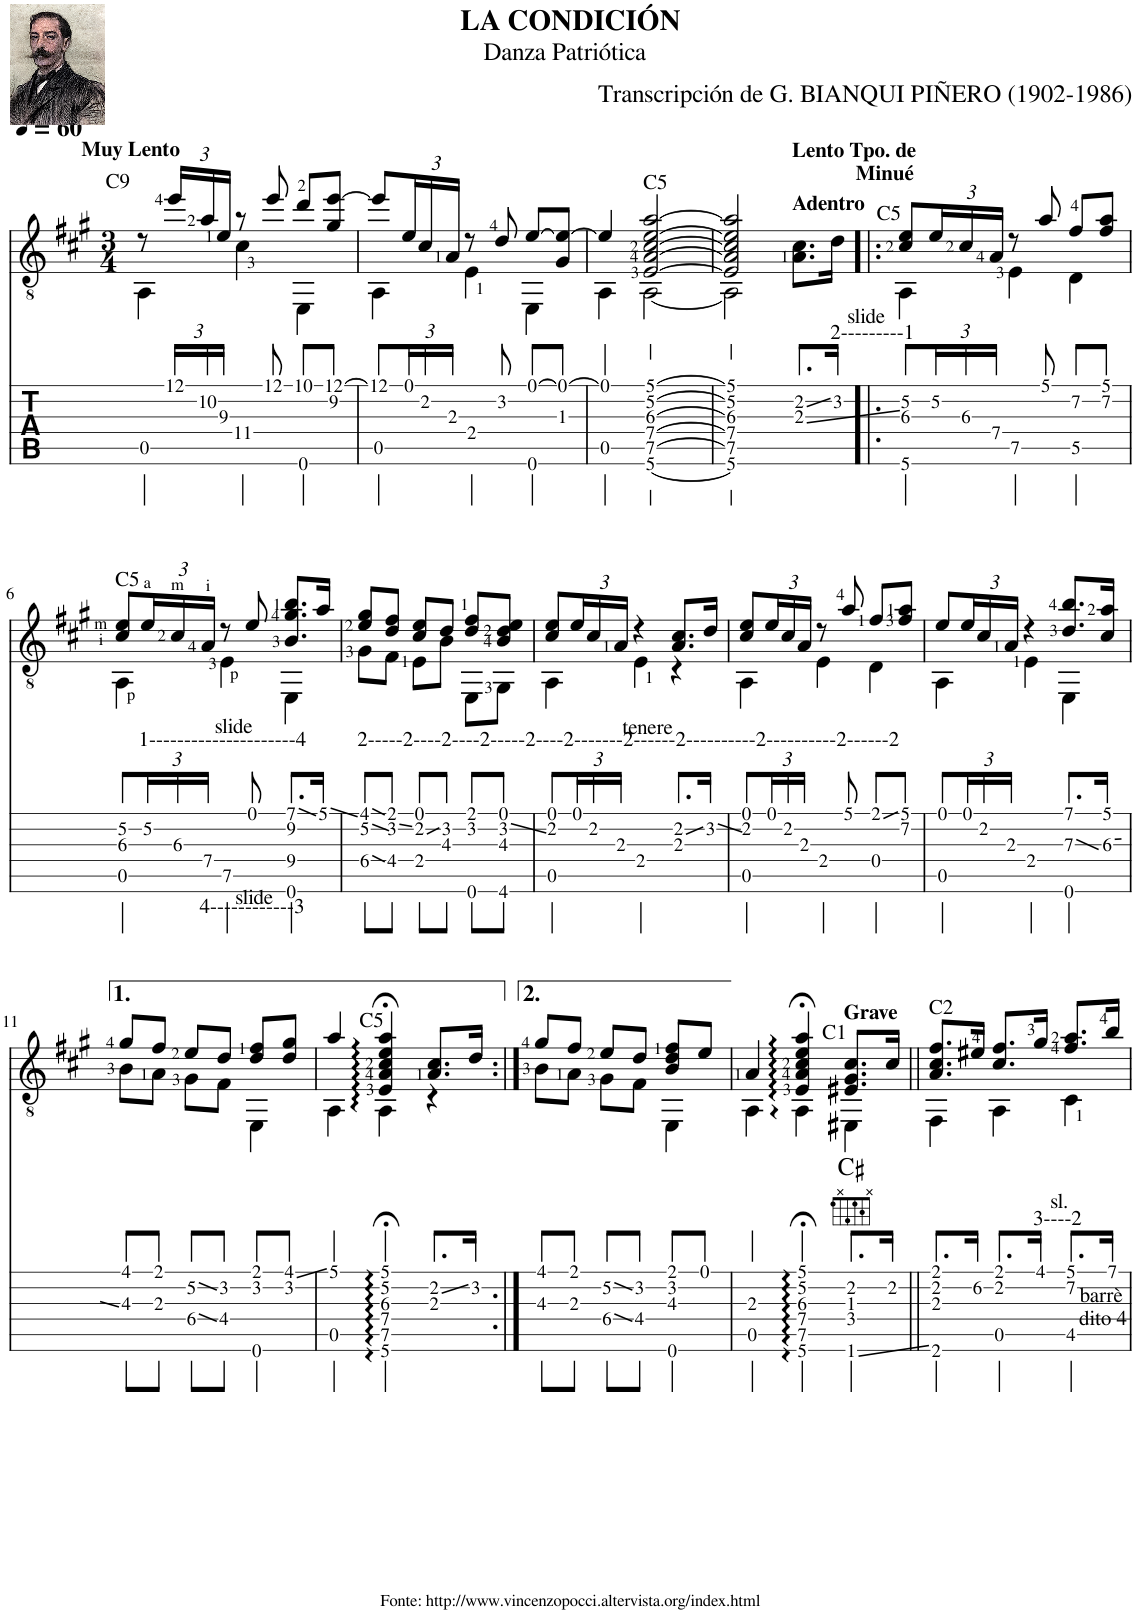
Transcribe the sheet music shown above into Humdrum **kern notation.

**kern	**harte	**kern
*part2	*part2	*part1
*staff2	*	*staff1
*I"Chitarra classica (Intavolatura)	*	*I"Classical Guitar
*stria6	*	*
*	*	*clefGv2
*k[f#c#g#]	*	*k[f#c#g#]
*M3/4	*	*M3/4
*MM60	*	*MM60
=1	=1	=1
*^	*	*^
!	!	!	!LO:TX:a:B:t=Muy Lento	!
8r	4AA\	.	8r	4AA\
*Xbrackettup	*	*	*Xbrackettup	*
!	!	!	!LO:TX:a:t=C9	!
24ee/LL	.	.	24ee/LL	.
24a/	.	.	24a/	.
24e/JJ	.	.	24e/JJ	.
8r	4c#\	.	8r	4c#\
8ee/	.	.	8ee/	.
8dd/L	4EE\	.	8dd/L	4EE\
8g#/ [8ee/J	.	.	8g#/ [8ee/J	.
=2	=2	=2	=2	=2
8ee/L]	4AA\	.	8ee/L]	4AA\
24e/L	.	.	24e/L	.
24c#/	.	.	24c#/	.
24A/JJ	.	.	24A/JJ	.
8r	4E\	.	8r	4E\
8d/	.	.	8d/	.
[8e/L	4EE\	.	[8e/L	4EE\
8G#/ 8e/_J	.	.	8G#/ 8e/_J	.
=3	=3	=3	=3	=3
4e/]	4AA\	.	4e/]	4AA\
!	!	!	!LO:TX:a:t=C5	!
[2E/ [2A/ [2c#/ [2e/ [2a/	[2AA\	.	[2E/ [2A/ [2c#/ [2e/ [2a/	[2AA\
=4	=4	=4	=4	=4
2E/] 2A/] 2c#/] 2e/] 2a/]	2AA\]	.	2E/] 2A/] 2c#/] 2e/] 2a/]	2AA\]
!	!	!	!LO:TX:a:B:t=Adentro	!
!	!	!	!LO:TX:a:B:t=Lento Tpo. de	!
!	!	!	!LO:TX:a:t=Minué	!
8.A/ 8.c#/L	4ryy	.	8.A\ 8.c#\L	4ryy
!LO:TX:a:t=2---------1	!	!	!	!
!LO:TX:a:t=slide	!	!	!	!
16d/Jk	.	.	16d\Jk	.
=5!|:	=5!|:	=5!|:	=5!|:	=5!|:
!	!	!	!LO:TX:a:t=C5	!
8c#/ 8e/L	4AA\	.	8c#/ 8e/L	4AA\
24e/L	.	.	24e/L	.
24c#/	.	.	24c#/	.
24A/JJ	.	.	24A/JJ	.
8r	4E\	.	8r	4E\
8a/	.	.	8a/	.
8f#/L	4D\	.	8f#/L	4D\
8f#/ 8a/J	.	.	8f#/ 8a/J	.
!!LO:LB:g=z	!!
=6	=6	=6	=6	=6
!	!	!	!LO:TX:a:t=C5	!
8c#/ 8e/L	4AA\	.	8c#/ 8e/L	4AA\
!LO:TX:a:t=1---------------------4	!	!	!	!
24e/L	.	.	24e/L	.
24c#/	.	.	24c#/	.
!LO:TX:a:t=slide	!	!	!	!
!LO:TX:b:t=4------------3	!	!	!	!
24A/JJ	.	.	24A/JJ	.
!LO:TX:a:t=slide	!	!	!	!
8r	4E\	.	8r	4E\
8e/	.	.	8e/	.
8.B/ 8.g#/ 8.b/L	4EE\	.	8.B/ 8.g#/ 8.b/L	4EE\
16a/Jk	.	.	16a/Jk	.
=7	=7	=7	=7	=7
!LO:TX:a:t=2-----2----2----2-----2----2-------2------2----------2----------2------2	!	!	!	!
8e/ 8g#/L	8G#\L	.	8e/ 8g#/L	8G#\L
8d/ 8f#/J	8F#\J	.	8d/ 8f#/J	8F#\J
8c#/ 8e/L	8E\L	.	8c#/ 8e/L	8E\L
8d/J	8B\J	.	8d/J	8B\J
8d/ 8f#/L	8EE\L	.	8d/ 8f#/L	8EE\L
8B/ 8d/ 8e/J	8GG#\J	.	8B/ 8d/ 8e/J	8GG#\J
=8	=8	=8	=8	=8
8c#/ 8e/L	4AA\	.	8c#/ 8e/L	4AA\
24e/L	.	.	24e/L	.
24c#/	.	.	24c#/	.
24A/JJ	.	.	24A/JJ	.
!LO:TX:a:t=tenere	!	!	!	!
4r	4E\	.	4r	4E\
8.A/ 8.c#/L	4r	.	8.A/ 8.c#/L	4r
16d/Jk	.	.	16d/Jk	.
=9	=9	=9	=9	=9
8c#/ 8e/L	4AA\	.	8c#/ 8e/L	4AA\
24e/L	.	.	24e/L	.
24c#/	.	.	24c#/	.
24A/JJ	.	.	24A/JJ	.
8r	4E\	.	8r	4E\
8a/	.	.	8a/	.
8f#/L	4D\	.	8f#/L	4D\
8f#/ 8a/J	.	.	8f#/ 8a/J	.
=10	=10	=10	=10	=10
8e/L	4AA\	.	8e/L	4AA\
24e/L	.	.	24e/L	.
24c#/	.	.	24c#/	.
24A/JJ	.	.	24A/JJ	.
4r	4E\	.	4r	4E\
8.d/ 8.b/L	4EE\	.	8.d/ 8.b/L	4EE\
16c#/ 16a/Jk	.	.	16c#/ 16a/Jk	.
!!LO:LB:g=z	!!
=11	=11	=11	=11	=11
8g#/L	8B\L	.	8g#/L	8B\L
8f#/J	8A\J	.	8f#/J	8A\J
8e/L	8G#\L	.	8e/L	8G#\L
8d/J	8F#\J	.	8d/J	8F#\J
8d/ 8f#/L	4EE\	.	8d/ 8f#/L	4EE\
8d/ 8g#/J	.	.	8d/ 8g#/J	.
=12	=12	=12	=12	=12
4a/	4AA\	.	4a/	4AA\
!	!	!	!LO:TX:a:t=C5	!
4E/;< 4A/;< 4c#/;< 4e/;< 4a/;<	4AA\	.	4E/;< 4A/;< 4c#/;< 4e/;< 4a/;<	4AA\
8.A/ 8.c#/L	4r	.	8.A/ 8.c#/L	4r
16d/Jk	.	.	16d/Jk	.
=13:|!	=13:|!	=13:|!	=13:|!	=13:|!
8g#/L	8B\L	.	8g#/L	8B\L
8f#/J	8A\J	.	8f#/J	8A\J
8e/L	8G#\L	.	8e/L	8G#\L
8d/J	8F#\J	.	8d/J	8F#\J
8B/ 8d/ 8f#/L	4EE\	.	8B/ 8d/ 8f#/L	4EE\
8e/J	.	.	8e/J	.
=14	=14	=14	=14	=14
4A/	4AA\	.	4A/	4AA\
4E/;< 4A/;< 4c#/;< 4e/;< 4a/;<	4AA\	.	4E/;< 4A/;< 4c#/;< 4e/;< 4a/;<	4AA\
!	!	!	!LO:TX:a:t=C1	!
!	!	!	!LO:TX:a:B:t=Grave	!
8.E#X/ 8.G#/ 8.c#/L	4EE#X\	C#:maj	8.E#X/ 8.G#/ 8.c#/L	4EE#X\
16c#/Jk	.	.	16c#/Jk	.
=15||	=15||	=15||	=15||	=15||
!	!	!	!LO:TX:a:t=C2	!
8.A/ 8.c#/ 8.f#/L	4FF#\	.	8.A/ 8.c#/ 8.f#/L	4FF#\
16e#X/Jk	.	.	16e#X/Jk	.
8.c#/ 8.f#/L	4AA\	.	8.c#/ 8.f#/L	4AA\
!LO:TX:a:t=3----2	!	!	!	!
!LO:TX:a:t=sl.	!	!	!	!
16g#/Jk	.	.	16g#/Jk	.
!LO:TX:a:t=barrè	!	!	!	!
!LO:TX:a:t=dito 4	!	!	!	!
8.f#/ 8.a/L	4C#\	.	8.f#/ 8.a/L	4C#\
16b/Jk	.	.	16b/Jk	.
*v	*v	*	*	*
*	*	*v	*v
=	=	=
*-	*-	*-
